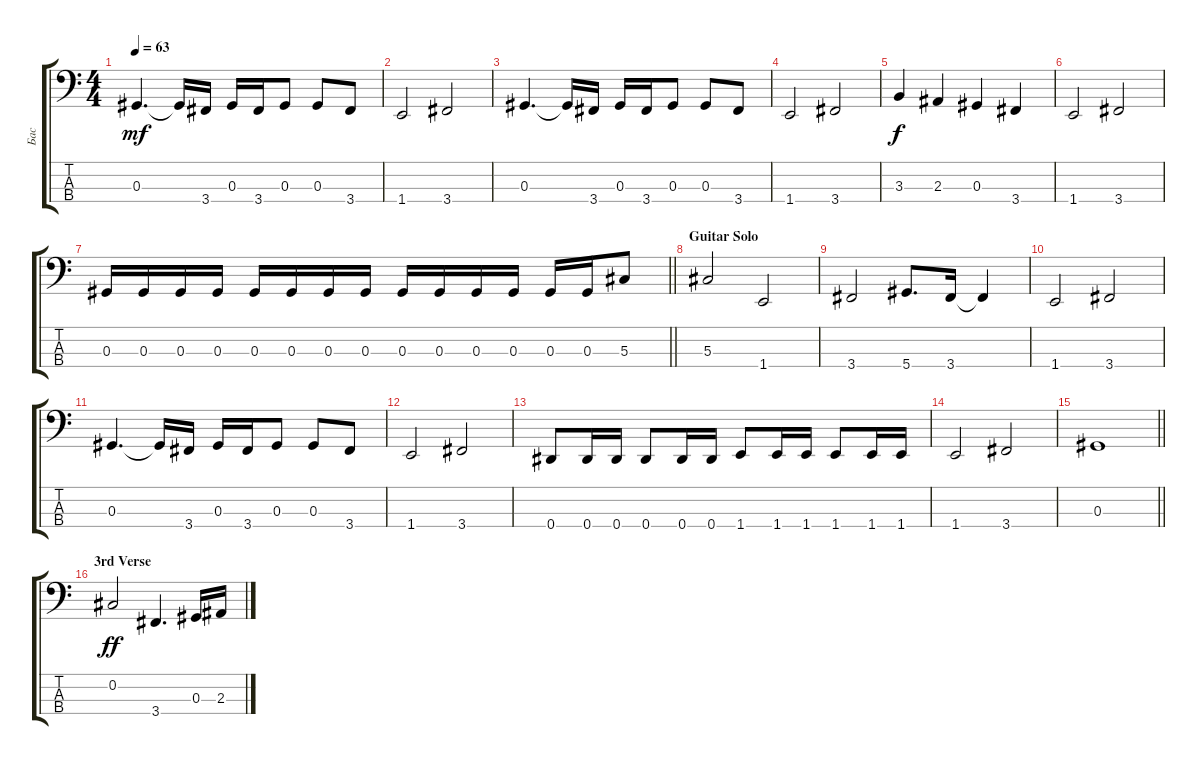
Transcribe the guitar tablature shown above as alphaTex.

\track ("Бас" "Бас") {instrument electricbasspick}
\staff {score tabs}
\tuning (Gb2 Db2 Ab1 Eb1) {hide}
\ts (4 4)
\tempo 63
\clef f4
\ks c
0.3.4{d dy mf} 0.3{t}.16 3.4.16 0.3.16 3.4.16 0.3.8 0.3.8 3.4.8 |
1.4.2 3.4.2 |
0.3.4{d} 0.3{t}.16 3.4.16 0.3.16 3.4.16 0.3.8 0.3.8 3.4.8 |
1.4.2 3.4.2 |
3.3.4{dy f} 2.3.4 0.3.4 3.4.4 |
1.4.2 3.4.2 |
\barLineRight lightlight
0.3.16 0.3.16 0.3.16 0.3.16 0.3.16 0.3.16 0.3.16 0.3.16 0.3.16 0.3.16 0.3.16 0.3.16 0.3.16 0.3.16 5.3.8 |
\section ("" "Guitar Solo")
5.3.2 1.4.2 |
3.4.2 5.4.8{d} 3.4.16 3.4{t}.4 |
1.4.2 3.4.2 |
0.3.4{d} 0.3{t}.16 3.4.16 0.3.16 3.4.16 0.3.8 0.3.8 3.4.8 |
1.4.2 3.4.2 |
0.4.8 0.4.16 0.4.16 0.4.8 0.4.16 0.4.16 1.4.8 1.4.16 1.4.16 1.4.8 1.4.16 1.4.16 |
1.4.2 3.4.2 |
\barLineRight lightlight
0.3.1 |
\section ("" "3rd Verse")
0.2.2{dy ff} 3.4.4{d} 0.3.16 2.3.16
